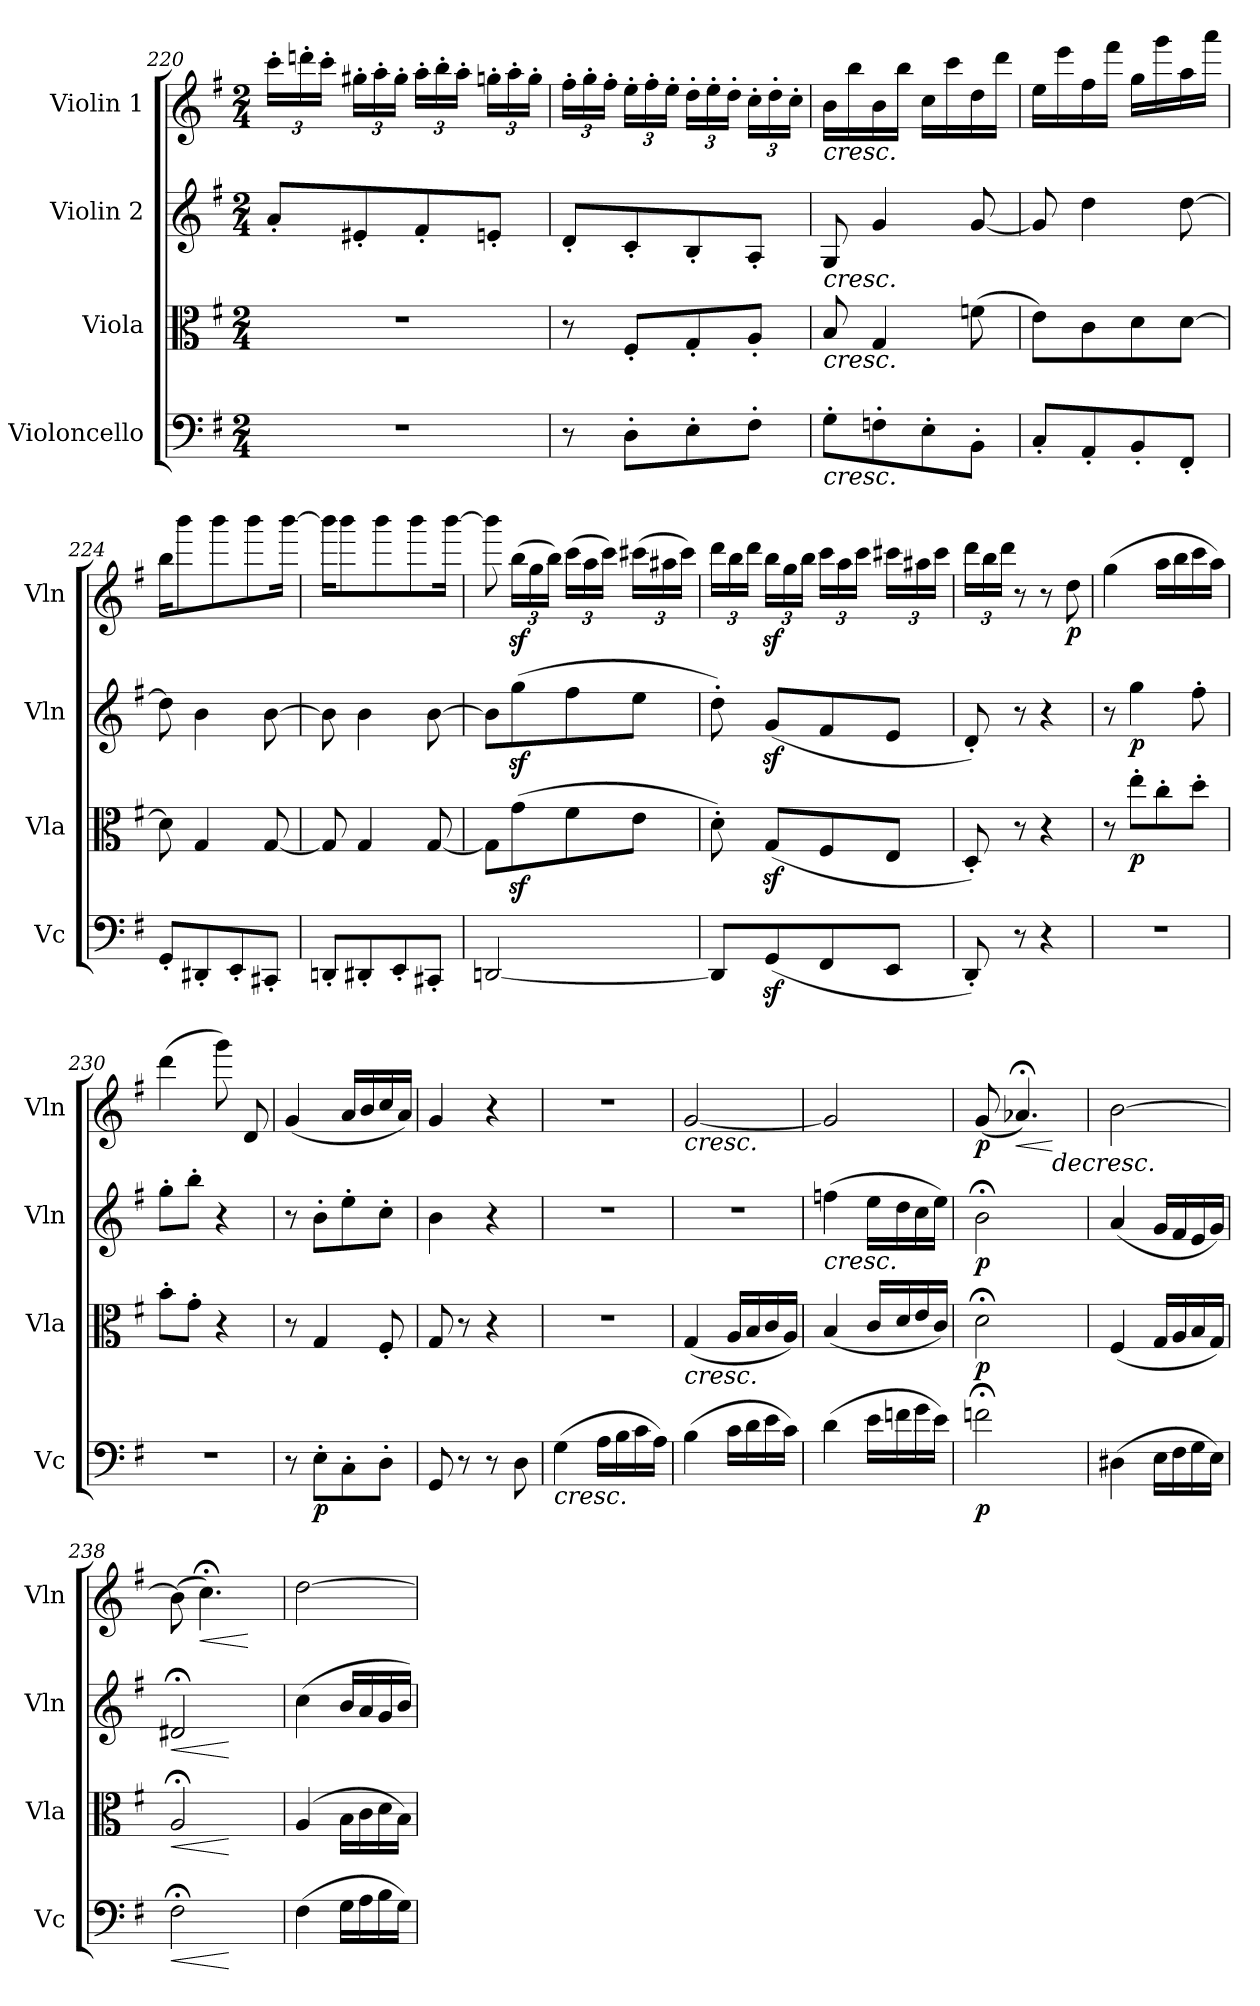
**kern	**dynam	**kern	**dynam	**kern	**dynam	**kern	**dynam
*part4	*part4	*part3	*part3	*part2	*part2	*part1	*part1
*staff4	*staff4	*staff3	*staff3	*staff2	*staff2	*staff1	*staff1
*I"Violoncello	*	*I"Viola	*	*I"Violin 2	*	*I"Violin 1	*
*I'Vc	*	*I'Vla	*	*I'Vln	*	*I'Vln	*
*clefF4	*	*clefC3	*	*clefG2	*	*clefG2	*
*k[f#]	*	*k[f#]	*	*k[f#]	*	*k[f#]	*
*M2/4	*	*M2/4	*	*M2/4	*	*M2/4	*
=220	=220	=220	=220	=220	=220	=220	=220
2r	.	2r	.	8a'/L	.	24ccc'\LL	.
.	.	.	.	.	.	24dddn'\	.
.	.	.	.	.	.	24ccc'\JJ	.
.	.	.	.	8e#X'/	.	24gg#X'\LL	.
.	.	.	.	.	.	24aa'\	.
.	.	.	.	.	.	24gg#'\JJ	.
.	.	.	.	8f#'/	.	24aa'\LL	.
.	.	.	.	.	.	24bb'\	.
.	.	.	.	.	.	24aa'\JJ	.
.	.	.	.	8en'/J	.	24ggn'\LL	.
.	.	.	.	.	.	24aa'\	.
.	.	.	.	.	.	24gg'\JJ	.
=221	=221	=221	=221	=221	=221	=221	=221
8r	.	8r	.	8d'/L	.	24ff#'\LL	.
.	.	.	.	.	.	24gg'\	.
.	.	.	.	.	.	24ff#'\JJ	.
8D'\L	.	8F#'/L	.	8c'/	.	24ee'\LL	.
.	.	.	.	.	.	24ff#'\	.
.	.	.	.	.	.	24ee'\JJ	.
8E'\	.	8G'/	.	8B'/	.	24dd'\LL	.
.	.	.	.	.	.	24ee'\	.
.	.	.	.	.	.	24dd'\JJ	.
8F#'\J	.	8A'/J	.	8A'/J	.	24cc'\LL	.
.	.	.	.	.	.	24dd'\	.
.	.	.	.	.	.	24cc'\JJ	.
!!LO:LB:g=z
=222	=222	=222	=222	=222	=222	=222	=222
!	!	!	!	!	!	!LO:TX:b:i:t=cresc.	!
!	!	!	!	!LO:TX:b:i:t=cresc.	!	!	!
!	!	!LO:TX:b:i:t=cresc.	!	!	!	!	!
!LO:TX:b:i:t=cresc.	!	!	!	!	!	!	!
8G'\L	.	8B/	.	8G/	.	16b\LL	.
.	.	.	.	.	.	16bb\	.
8Fn'\	.	4G/	.	4g/	.	16b\	.
.	.	.	.	.	.	16bb\JJ	.
8E'\	.	.	.	.	.	16cc\LL	.
.	.	.	.	.	.	16ccc\	.
8BB'\J	.	(8fn\	.	[8g/	.	16dd\	.
.	.	.	.	.	.	16ddd\JJ	.
=223	=223	=223	=223	=223	=223	=223	=223
8C'/L	.	8e\L)	.	8g/]	.	16ee\LL	.
.	.	.	.	.	.	16eee\	.
8AA'/	.	8c\	.	4dd\	.	16ff#\	.
.	.	.	.	.	.	16fff#\JJ	.
8BB'/	.	8d\	.	.	.	16gg\LL	.
.	.	.	.	.	.	16ggg\	.
8FF#'/J	.	[8d\J	.	[8dd\	.	16aa\	.
.	.	.	.	.	.	16aaa\JJ	.
=224	=224	=224	=224	=224	=224	=224	=224
8GG'/L	.	8d\]	.	8dd\]	.	16bb\KL	.
.	.	.	.	.	.	8bbb\	.
8DD#X'/	.	4G/	.	4b\	.	.	.
.	.	.	.	.	.	8bbb\	.
8EE'/	.	.	.	.	.	.	.
.	.	.	.	.	.	8bbb\	.
8CC#X'/J	.	[8G/	.	[8b\	.	.	.
.	.	.	.	.	.	[16bbb\Jk	.
=225	=225	=225	=225	=225	=225	=225	=225
8DDn'/L	.	8G/]	.	8b\]	.	16bbb\KL]	.
.	.	.	.	.	.	8bbb\	.
8DD#X'/	.	4G/	.	4b\	.	.	.
.	.	.	.	.	.	8bbb\	.
8EE'/	.	.	.	.	.	.	.
.	.	.	.	.	.	8bbb\	.
8CC#X'/J	.	[8G/	.	[8b\	.	.	.
.	.	.	.	.	.	[16bbb\Jk	.
!!LO:PB:g=z
=226	=226	=226	=226	=226	=226	=226	=226
[2DDn/	.	8G\L]	.	8b\L]	.	8bbb\]	.
*	*	*	*	*	*	*Xbrackettup	*
.	.	(8gz<\	.	(8ggz<\	.	(24bbz<\LL	.
.	.	.	.	.	.	24gg\	.
.	.	.	.	.	.	24bb\JJ)	.
*	*	*	*	*	*	*brackettup	*
.	.	8f#\	.	8ff#\	.	(24ccc\LL	.
.	.	.	.	.	.	24aa\	.
.	.	.	.	.	.	24ccc\JJ)	.
.	.	8e\J	.	8ee\J	.	(24ccc#X\LL	.
.	.	.	.	.	.	24aa#X\	.
.	.	.	.	.	.	24ccc#\JJ)	.
=227	=227	=227	=227	=227	=227	=227	=227
8DD/L]	.	8d'\)	.	8dd'\)	.	24ddd\LL	.
.	.	.	.	.	.	24bb\	.
.	.	.	.	.	.	24ddd\JJ	.
(8GGz</	.	(8Gz</L	.	(8gz</L	.	24bbz<\LL	.
.	.	.	.	.	.	24gg\	.
.	.	.	.	.	.	24bb\JJ	.
8FF#/	.	8F#/	.	8f#/	.	24ccc\LL	.
.	.	.	.	.	.	24aa\	.
.	.	.	.	.	.	24ccc\JJ	.
8EE/J	.	8E/J	.	8e/J	.	24ccc#X\LL	.
.	.	.	.	.	.	24aa#X\	.
.	.	.	.	.	.	24ccc#\JJ	.
=228	=228	=228	=228	=228	=228	=228	=228
*	*	*	*	*	*	*Xbrackettup	*
8DD'/)	.	8D'/)	.	8d'/)	.	24ddd\LL	.
.	.	.	.	.	.	24bb\	.
.	.	.	.	.	.	24ddd\JJ	.
8r	.	8r	.	8r	.	8r	.
4r	.	4r	.	4r	.	8r	.
!	!	!	!	!	!	!	!LO:DY:b
.	.	.	.	.	.	8dd\	p
=229	=229	=229	=229	=229	=229	=229	=229
2r	.	8r	.	8r	.	(4gg\	.
!	!	!	!LO:DY:b	!	!LO:DY:b	!	!
.	.	8ee'\L	p	4gg\	p	.	.
.	.	8cc'\	.	.	.	16aa\LL	.
.	.	.	.	.	.	16bb\	.
.	.	8dd'\J	.	8ff#'\	.	16ccc\	.
.	.	.	.	.	.	16aa\JJ)	.
=230	=230	=230	=230	=230	=230	=230	=230
2r	.	8b'\L	.	8gg'\L	.	(4ddd\	.
.	.	8g'\J	.	8bb'\J	.	.	.
.	.	4r	.	4r	.	8ggg\)	.
.	.	.	.	.	.	8d/	.
!!LO:LB:g=z
=231	=231	=231	=231	=231	=231	=231	=231
8r	.	8r	.	8r	.	(4g/	.
!	!LO:DY:b	!	!	!	!	!	!
8E'\L	p	4G/	.	8b'\L	.	.	.
8C'\	.	.	.	8ee'\	.	16a/LL	.
.	.	.	.	.	.	16b/	.
8D'\J	.	8F#'/	.	8cc'\J	.	16cc/	.
.	.	.	.	.	.	16a/JJ)	.
=232	=232	=232	=232	=232	=232	=232	=232
8GG/	.	8G/	.	4b\	.	4g/	.
8r	.	8r	.	.	.	.	.
8r	.	4r	.	4r	.	4r	.
8D\	.	.	.	.	.	.	.
=233	=233	=233	=233	=233	=233	=233	=233
!LO:TX:b:i:t=cresc.	!	!	!	!	!	!	!
(4G\	.	2r	.	2r	.	2r	.
16A\LL	.	.	.	.	.	.	.
16B\	.	.	.	.	.	.	.
16c\	.	.	.	.	.	.	.
16A\JJ)	.	.	.	.	.	.	.
=234	=234	=234	=234	=234	=234	=234	=234
!	!	!	!	!	!	!LO:TX:b:i:t=cresc.	!
!	!	!LO:TX:b:i:t=cresc.	!	!	!	!	!
(4B\	.	(4G/	.	2r	.	[2g/	.
16c\LL	.	16A/LL	.	.	.	.	.
16d\	.	16B/	.	.	.	.	.
16e\	.	16c/	.	.	.	.	.
16c\JJ)	.	16A/JJ)	.	.	.	.	.
=235	=235	=235	=235	=235	=235	=235	=235
!	!	!	!	!LO:TX:b:i:t=cresc.	!	!	!
(4d\	.	(4B/	.	(4ffn\	.	2g/]	.
16e\LL	.	16c/LL	.	16ee\LL	.	.	.
16fn\	.	16d/	.	16dd\	.	.	.
16g\	.	16e/	.	16cc\	.	.	.
16e\JJ)	.	16c/JJ)	.	16ee\JJ)	.	.	.
=236	=236	=236	=236	=236	=236	=236	=236
*	*	*	*	*	*	*^	*
!	!LO:DY:b	!	!LO:DY:b	!	!LO:DY:b	!	!	!LO:DY:b
2fn;<\	p	2d;<\	p	2b;<\	p	(8g/	8ryy	p
!	!	!	!	!	!	!	!	!LO:HP:b
.	.	.	.	.	.	4.a-X;</)	8.ryy	<
!	!	!	!	!	!	!	!	!LO:HP:n=1:b
.	.	.	.	.	.	.	8.ryy	[ >
*	*	*	*	*	*	*v	*v	*
!!LO:LB:g=z
=237	=237	=237	=237	=237	=237	=237	=237
(4D#X\	.	(4F#/	.	(4a/	.	[2b\	.
16E\LL	.	16G/LL	.	16g/LL	.	.	.
16F#\	.	16A/	.	16f#/	.	.	.
16G\	.	16B/	.	16e/	.	.	.
16E\JJ)	.	16G/JJ)	.	16g/JJ)	.	.	.
=238	=238	=238	=238	=238	=238	=238	=238
!	!LO:HP:b	!	!LO:HP:b	!	!LO:HP:b	!	!
*^	*	*^	*	*^	*	*^	*
2F#;<\	4ryy	<	2A;</	4ryy	<	2d#X;</	4ryy	<	(8b\]	8ryy	.
!	!	!	!	!	!	!	!	!	!	!	!LO:HP:b
.	.	.	.	.	.	.	.	.	4.cc;<\)	8.ryy	<
.	4ryy	[	.	4ryy	[	.	4ryy	[	.	.	.
.	.	.	.	.	.	.	.	.	.	8.ryy	[
*v	*v	*	*	*	*	*v	*v	*	*v	*v	*
*	*	*v	*v	*	*	*	*	*
.	.	.	.	.	.	.	]
=239	=239	=239	=239	=239	=239	=239	=239
(4F#\	.	(4A/	.	(4cc\	.	[2dd\	.
16G\LL	.	16B\LL	.	16b/LL	.	.	.
16A\	.	16c\	.	16a/	.	.	.
16B\	.	16d\	.	16g/	.	.	.
16G\JJ)	.	16B\JJ)	.	16b/JJ)	.	.	.
=	=	=	=	=	=	=	=
*-	*-	*-	*-	*-	*-	*-	*-
